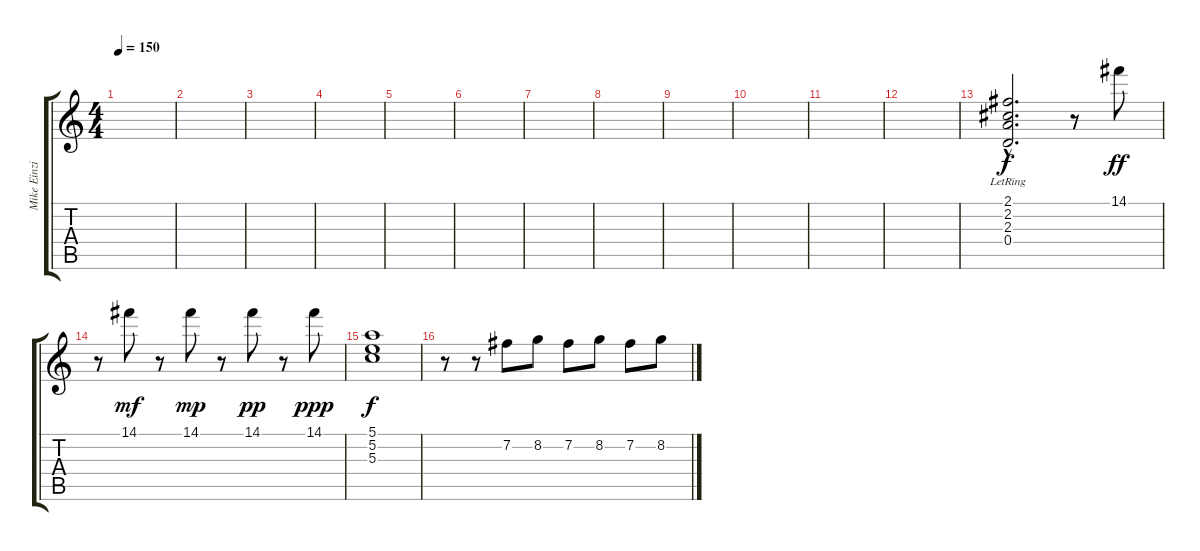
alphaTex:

\track ("Mike Einziger" "Mike Einzi") {instrument electricguitarjazz}
\staff {score tabs}
\tuning (E4 B3 G3 D3 A2 D2) {hide}
\ts (4 4)
\tempo 150
\clef g2
\ks c
|
|
|
|
|
|
|
|
|
|
|
|
(2.1{hac lr} 2.2{hac lr} 2.3{hac lr} 0.4{hac lr}).2{d} r.8 14.1.8{dy ff} |
r.8 14.1.8{dy mf} r.8 14.1.8{dy mp} r.8 14.1.8{dy pp} r.8 14.1.8{dy ppp} |
(5.1 5.2 5.3).1{dy f} |
r.8 r.8 7.2.8 8.2.8 7.2.8 8.2.8 7.2.8 8.2.8
